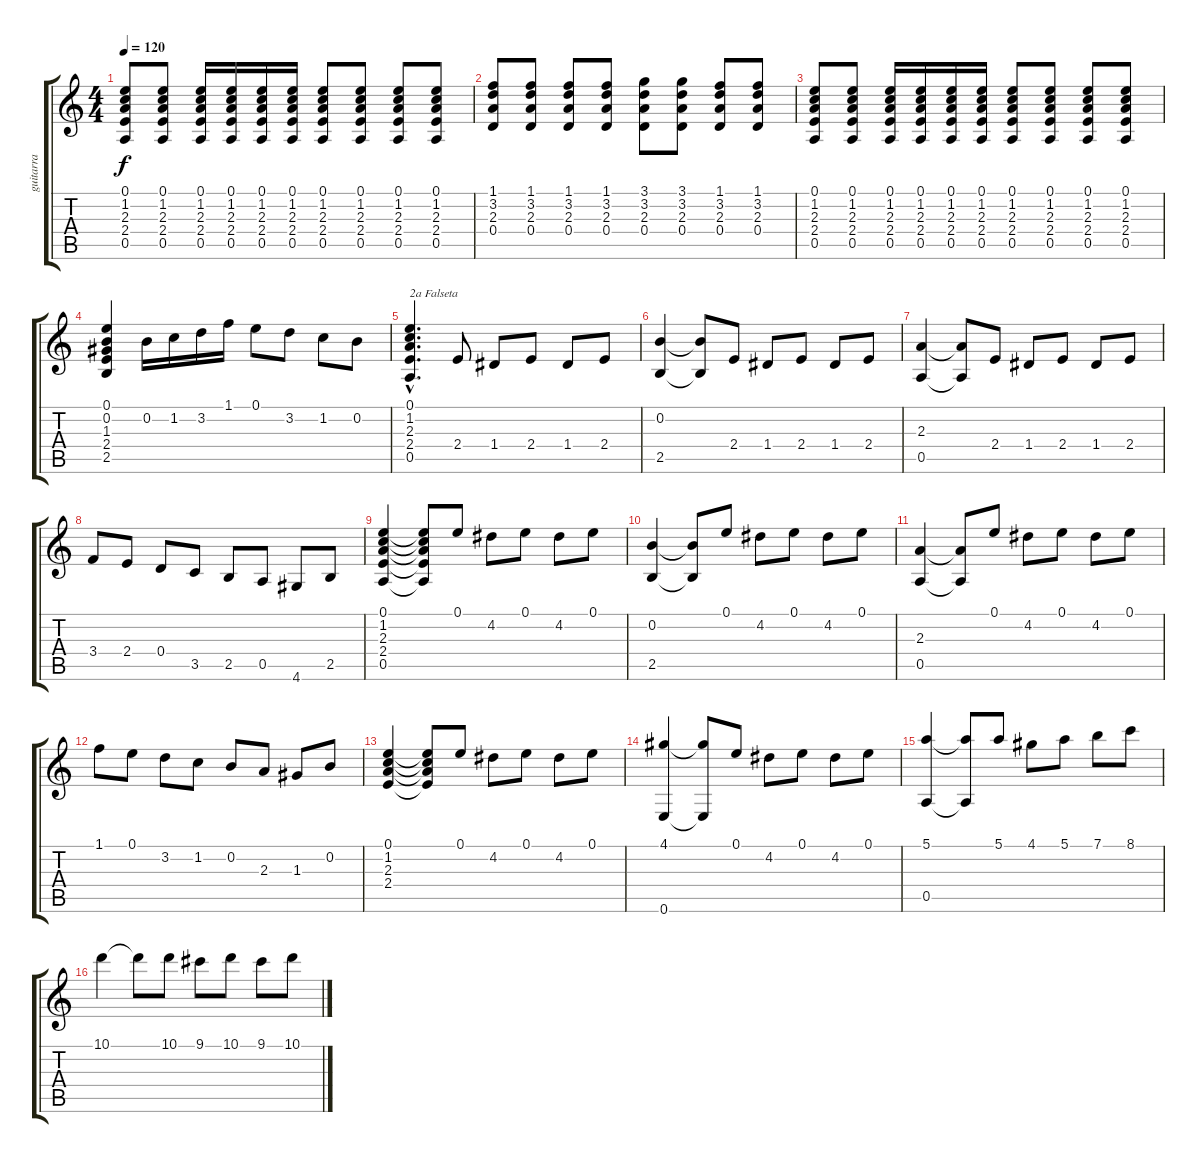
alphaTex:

\track ("guitarra" "guitarra") {instrument acousticguitarnylon}
\staff {score tabs}
\tuning (E4 B3 G3 D3 A2 E2) {hide}
\ts (4 4)
\tempo 120
\clef g2
\ks c
(0.1 1.2 2.3 2.4 0.5).8{dy f} (0.1 1.2 2.3 2.4 0.5).8 (0.1 1.2 2.3 2.4 0.5).16 (0.1 1.2 2.3 2.4 0.5).16 (0.1 1.2 2.3 2.4 0.5).16 (0.1 1.2 2.3 2.4 0.5).16 (0.1 1.2 2.3 2.4 0.5).8 (0.1 1.2 2.3 2.4 0.5).8 (0.1 1.2 2.3 2.4 0.5).8 (0.1 1.2 2.3 2.4 0.5).8 |
(1.1 3.2 2.3 0.4).8 (1.1 3.2 2.3 0.4).8 (1.1 3.2 2.3 0.4).8 (1.1 3.2 2.3 0.4).8 (3.1 3.2 2.3 0.4).8 (3.1 3.2 2.3 0.4).8 (1.1 3.2 2.3 0.4).8 (1.1 3.2 2.3 0.4).8 |
(0.1 1.2 2.3 2.4 0.5).8 (0.1 1.2 2.3 2.4 0.5).8 (0.1 1.2 2.3 2.4 0.5).16 (0.1 1.2 2.3 2.4 0.5).16 (0.1 1.2 2.3 2.4 0.5).16 (0.1 1.2 2.3 2.4 0.5).16 (0.1 1.2 2.3 2.4 0.5).8 (0.1 1.2 2.3 2.4 0.5).8 (0.1 1.2 2.3 2.4 0.5).8 (0.1 1.2 2.3 2.4 0.5).8 |
(0.1 0.2 1.3 2.4 2.5).4 0.2.16 1.2.16 3.2.16 1.1.16 0.1.8 3.2.8 1.2.8 0.2.8 |
(0.1{hac} 1.2{hac} 2.3{hac} 2.4{hac} 0.5{hac}).4{d txt "2a Falseta"} 2.4.8 1.4.8 2.4.8 1.4.8 2.4.8 |
(0.2 2.5).4 (0.2{t} 2.5{t}).8 2.4.8 1.4.8 2.4.8 1.4.8 2.4.8 |
(2.3 0.5).4 (2.3{t} 0.5{t}).8 2.4.8 1.4.8 2.4.8 1.4.8 2.4.8 |
3.4.8 2.4.8 0.4.8 3.5.8 2.5.8 0.5.8 4.6.8 2.5.8 |
(0.1 1.2 2.3 2.4 0.5).4 (0.1{t} 1.2{t} 2.3{t} 2.4{t} 0.5{t}).8 0.1.8 4.2.8 0.1.8 4.2.8 0.1.8 |
(0.2 2.5).4 (0.2{t} 2.5{t}).8 0.1.8 4.2.8 0.1.8 4.2.8 0.1.8 |
(2.3 0.5).4 (2.3{t} 0.5{t}).8 0.1.8 4.2.8 0.1.8 4.2.8 0.1.8 |
1.1.8 0.1.8 3.2.8 1.2.8 0.2.8 2.3.8 1.3.8 0.2.8 |
(0.1 1.2 2.3 2.4).4 (0.1{t} 1.2{t} 2.3{t} 2.4{t}).8 0.1.8 4.2.8 0.1.8 4.2.8 0.1.8 |
(4.1 0.6).4 (4.1{t} 0.6{t}).8 0.1.8 4.2.8 0.1.8 4.2.8 0.1.8 |
(5.1 0.5).4 (5.1{t} 0.5{t}).8 5.1.8 4.1.8 5.1.8 7.1.8 8.1.8 |
10.1.4 10.1{t}.8 10.1.8 9.1.8 10.1.8 9.1.8 10.1.8
